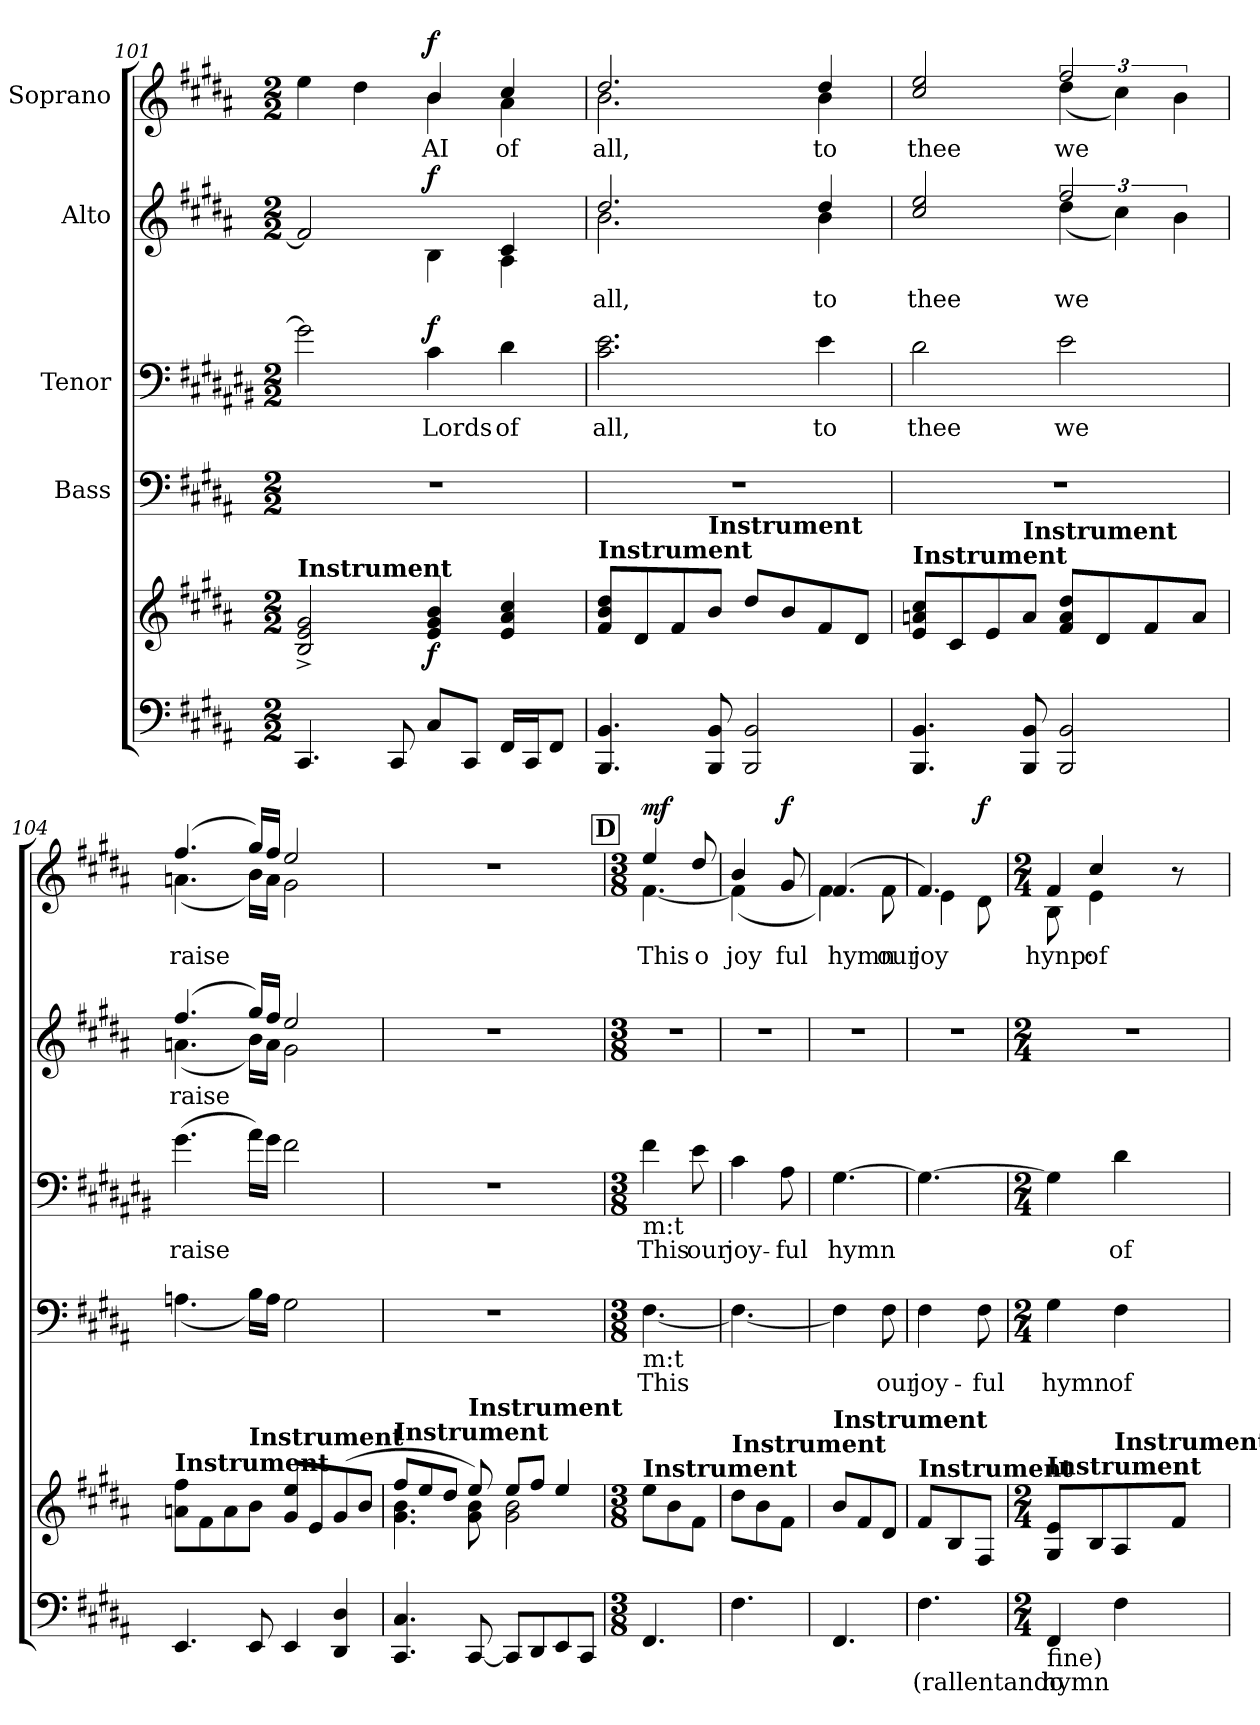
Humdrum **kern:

**kern	**text	**kern	**dynam	**kern	**text	**kern	**text	**dynam	**kern	**text	**dynam	**kern	**text	**dynam
*part5	*part5	*part5	*part5	*part4	*part4	*part3	*part3	*part3	*part2	*part2	*part2	*part1	*part1	*part1
*staff6	*staff6	*staff5	*staff5/6	*staff4	*staff4	*staff3	*staff3	*staff3	*staff2	*staff2	*staff2	*staff1	*staff1	*staff1
*	*	*	*	*I"Bass	*	*I"Tenor	*	*	*I"Alto	*	*	*I"Soprano	*	*
!!LO:PB:g=z
*clefF4	*	*clefG2	*	*clefF4	*	*clefF4	*	*	*clefG2	*	*	*clefG2	*	*
*	*	*	*	*	*	*ITrd1c2	*	*	*	*	*	*	*	*
*k[f#c#g#d#a#]	*	*k[f#c#g#d#a#]	*	*k[f#c#g#d#a#]	*	*k[f#c#g#d#a#]	*	*	*k[f#c#g#d#a#]	*	*	*k[f#c#g#d#a#]	*	*
*B:	*	*B:	*	*B:	*	*B:	*	*	*B:	*	*	*B:	*	*
*M2/2	*	*M2/2	*	*M2/2	*	*M2/2	*	*	*M2/2	*	*	*M2/2	*	*
=101	=101	=101	=101	=101	=101	=101	=101	=101	=101	=101	=101	=101	=101	=101
*	*	*	*	*	*	*	*	*	*^	*	*	*^	*	*
!	!	!LO:TX:a:B:t=Instrument	!	!	!	!	!	!	!	!	!	!	!	!	!	!
4.CC#/	.	2B/^ 2e/^ 2g#/^	.	1r	.	2f#\]	.	.	2f#/]	2.ryy	.	.	2ryy	4ee\	.	.
.	.	.	.	.	.	.	.	.	.	.	.	.	.	4dd#\	.	.
8CC#/	.	.	.	.	.	.	.	.	.	.	.	.	.	.	.	.
!	!	!	!LO:DY:b	!	!	!	!	!LO:DY:b	!	!	!	!LO:DY:b	!	!	!	!LO:DY:a
8C#/L	.	4e/ 4g#/ 4b/	f	.	.	4B\	Lords	f	4B\	.	.	f	4b/	4b\	AI	f
8CC#/J	.	.	.	.	.	.	.	.	.	.	.	.	.	.	.	.
16FF#/LL	.	4e/ 4a#/ 4cc#/	.	.	.	4c#\	of	.	4c#/	4A#\	.	.	4cc#/	4a#\	of	.
16CC#/J	.	.	.	.	.	.	.	.	.	.	.	.	.	.	.	.
8FF#/J	.	.	.	.	.	.	.	.	.	.	.	.	.	.	.	.
!!LO:PB:g=z	!!
=102	=102	=102	=102	=102	=102	=102	=102	=102	=102	=102	=102	=102	=102	=102	=102	=102
!	!	!LO:TX:a:B:t=Instrument	!	!	!	!	!	!	!	!	!	!	!	!	!	!
4.BBB/ 4.BB/	.	8f#/ 8b/ 8dd#/L	.	1r	.	2.B\ 2.d#\	all,	.	2.dd#/	2.b\	all,	.	2.dd#/	2.b\	all,	.
.	.	8d#/	.	.	.	.	.	.	.	.	.	.	.	.	.	.
.	.	8f#/	.	.	.	.	.	.	.	.	.	.	.	.	.	.
!	!	!LO:TX:a:B:t=Instrument	!	!	!	!	!	!	!	!	!	!	!	!	!	!
8BBB/ 8BB/	.	8b/J	.	.	.	.	.	.	.	.	.	.	.	.	.	.
2BBB/ 2BB/	.	8dd#/L	.	.	.	.	.	.	.	.	.	.	.	.	.	.
.	.	8b/	.	.	.	.	.	.	.	.	.	.	.	.	.	.
.	.	8f#/	.	.	.	4d#\	to	.	4dd#/	4b\	to	.	4dd#/	4b\	to	.
.	.	8d#/J	.	.	.	.	.	.	.	.	.	.	.	.	.	.
=103	=103	=103	=103	=103	=103	=103	=103	=103	=103	=103	=103	=103	=103	=103	=103	=103
!	!	!LO:TX:a:B:t=Instrument	!	!	!	!	!	!	!	!	!	!	!	!	!	!
4.BBB/ 4.BB/	.	8e/ 8an/ 8cc#/L	.	1r	.	2c#\	thee	.	2cc#/ 2ee/	2ryy	thee	.	2cc#/ 2ee/	2ryy	thee	.
.	.	8c#/	.	.	.	.	.	.	.	.	.	.	.	.	.	.
.	.	8e/	.	.	.	.	.	.	.	.	.	.	.	.	.	.
!	!	!LO:TX:a:B:t=Instrument	!	!	!	!	!	!	!	!	!	!	!	!	!	!
8BBB/ 8BB/	.	8a/J	.	.	.	.	.	.	.	.	.	.	.	.	.	.
2BBB/ 2BB/	.	8f#/ 8a/ 8dd#/L	.	.	.	2d#\	we	.	2ff#/	(6dd#\	we	.	2ff#/	(6dd#\	we	.
.	.	8d#/	.	.	.	.	.	.	.	.	.	.	.	.	.	.
.	.	.	.	.	.	.	.	.	.	6cc#\)	.	.	.	6cc#\)	.	.
.	.	8f#/	.	.	.	.	.	.	.	.	.	.	.	.	.	.
.	.	.	.	.	.	.	.	.	.	6b\	.	.	.	6b\	.	.
.	.	8a/J	.	.	.	.	.	.	.	.	.	.	.	.	.	.
=104	=104	=104	=104	=104	=104	=104	=104	=104	=104	=104	=104	=104	=104	=104	=104	=104
*	*	*	*	*^	*	*	*	*	*	*	*	*	*	*	*	*
!	!	!LO:TX:a:B:t=Instrument	!	!	!	!	!	!	!	!	!	!	!	!	!	!	!
4.EE/	.	8an\ 8ff#\L	.	1ryy	(>4.An\	.	(>4.f#\	raise	.	(>4.ff#/	(4.an\	raise­	.	(>4.ff#/	(4.an\	raise­	.
.	.	8f#\	.	.	.	.	.	.	.	.	.	.	.	.	.	.	.
.	.	8a\	.	.	.	.	.	.	.	.	.	.	.	.	.	.	.
!	!	!LO:TX:a:B:t=Instrument	!	!	!	!	!	!	!	!	!	!	!	!	!	!	!
8EE/	.	8b\J	.	.	16B\LL)	.	16g#\LL)	.	.	16gg#/LL)	16b\LL)	.	.	16gg#/LL)	16b\LL)	.	.
.	.	.	.	.	16A\JJ	.	16f#\JJ	.	.	16ff#/JJ	16a\JJ	.	.	16ff#/JJ	16a\JJ	.	.
4EE/	.	8g#/ 8ee/L	.	.	2G#\	.	2e\	.	.	2ee/	2g#\	.	.	2ee/	2g#\	.	.
.	.	8e/	.	.	.	.	.	.	.	.	.	.	.	.	.	.	.
4DD#/ 4D#/	.	(>8g#/	.	.	.	.	.	.	.	.	.	.	.	.	.	.	.
.	.	8b/J	.	.	.	.	.	.	.	.	.	.	.	.	.	.	.
*	*	*	*	*	*	*	*	*	*	*v	*v	*	*	*	*	*	*
*	*	*	*	*v	*v	*	*	*	*	*	*	*	*v	*v	*	*
!!LO:PB:g=z
=105	=105	=105	=105	=105	=105	=105	=105	=105	=105	=105	=105	=105	=105	=105
*	*	*^	*	*	*	*	*	*	*	*	*	*	*	*
!	!	!LO:TX:a:B:t=Instrument	!	!	!	!	!	!	!	!	!	!	!	!	!
4.CC#/ 4.C#/	.	4.g#\ 4.b\	8ff#/L	.	1r	.	1r	.	.	1r	.	.	1r	.	.
.	.	.	8ee/	.	.	.	.	.	.	.	.	.	.	.	.
.	.	.	8dd#/J	.	.	.	.	.	.	.	.	.	.	.	.
!	!	!LO:TX:a:B:t=Instrument	!	!	!	!	!	!	!	!	!	!	!	!	!
[8CC#/	.	8ee/)	8g#\ 8b\	.	.	.	.	.	.	.	.	.	.	.	.
8CC#/L]	.	2g#\ 2b\	8ee/L	.	.	.	.	.	.	.	.	.	.	.	.
8DD#/	.	.	8ff#/J	.	.	.	.	.	.	.	.	.	.	.	.
8EE/	.	.	4ee/	.	.	.	.	.	.	.	.	.	.	.	.
8CC#/J	.	.	.	.	.	.	.	.	.	.	.	.	.	.	.
*	*	*v	*v	*	*	*	*	*	*	*	*	*	*	*	*
!!LO:PB:g=z
!!LO:REH:place=s1:a:B:fs=12:t=D
=106	=106	=106	=106	=106	=106	=106	=106	=106	=106	=106	=106	=106	=106	=106
*M3/8	*	*M3/8	*	*M3/8	*	*M3/8	*	*	*M3/8	*	*	*M3/8	*	*
*	*	*	*	*^	*	*	*	*	*	*	*	*^	*	*
!	!	!	!	!	!	!	!LO:TX:b:t=m&colon;t	!	!	!	!	!	!	!	!	!
!	!	!	!	!LO:TX:b:t=m&colon;t	!	!	!	!	!	!	!	!	!	!	!	!
!	!	!LO:TX:a:B:t=Instrument	!	!	!	!	!	!	!	!	!	!	!	!	!	!
!	!	!	!	!	!	!	!	!	!	!	!	!	!	!	!	!LO:DY:a
4.FF#/	.	8ee\L	.	4.ryy	[4.F#\	This	4e\	This	.	4.r	.	.	4ee/	[4.f#\	This	mf
.	.	8b\	.	.	.	.	.	.	.	.	.	.	.	.	.	.
.	.	8f#\J	.	.	.	.	8d#\	our	.	.	.	.	8dd#/	.	o	.
=107	=107	=107	=107	=107	=107	=107	=107	=107	=107	=107	=107	=107	=107	=107	=107	=107
!	!	!LO:TX:a:B:t=Instrument	!	!	!	!	!	!	!	!	!	!	!	!	!	!
4.F#\	.	8dd#\L	.	4.ryy	4.F#\_	.	4B\	joy-	.	4.r	.	.	4b/	(4f#\]	joy­	.
.	.	8b\	.	.	.	.	.	.	.	.	.	.	.	.	.	.
!	!	!	!	!	!	!	!	!	!	!	!	!	!	!	!	!LO:DY:a
.	.	8f#\J	.	.	.	.	8G#\	-ful	.	.	.	.	8g#/	8ryy	ful	f
=108	=108	=108	=108	=108	=108	=108	=108	=108	=108	=108	=108	=108	=108	=108	=108	=108
!	!	!LO:TX:a:B:t=Instrument	!	!	!	!	!	!	!	!	!	!	!	!	!	!
4.FF#/	.	8b/L	.	4.ryy	4F#\]	.	[4.F#\	hymn	.	4.r	.	.	(>4.f#/	4f#\)	hymn	.
.	.	8f#/	.	.	.	.	.	.	.	.	.	.	.	.	.	.
.	.	8d#/J	.	.	8F#\	our	.	.	.	.	.	.	.	8f#\	our	.
=109	=109	=109	=109	=109	=109	=109	=109	=109	=109	=109	=109	=109	=109	=109	=109	=109
!	!	!LO:TX:a:B:t=Instrument	!	!	!	!	!	!	!	!	!	!	!	!	!	!
4.F#\	(rallentando­	8f#/L	.	4.ryy	4F#\	joy-	4.F#\_	.	.	4.r	.	.	4.f#/)	4e\	joy­	.
.	.	8B/	.	.	.	.	.	.	.	.	.	.	.	.	.	.
!	!	!	!	!	!	!	!	!	!	!	!	!	!	!	!	!LO:DY:b
.	.	8F#/J	.	.	8F#\	-ful	.	.	.	.	.	.	.	8d#\	.	f
*	*	*	*	*	*	*	*	*	*	*	*	*	*v	*v	*	*
=110	=110	=110	=110	=110	=110	=110	=110	=110	=110	=110	=110	=110	=110	=110	=110
*M2/4	*	*M2/4	*	*M2/4	*	*	*M2/4	*	*	*M2/4	*	*	*M2/4	*	*
*	*	*	*	*	*	*	*	*	*	*	*	*	*^	*	*
*	*	*	*	*	*	*	*	*	*	*	*	*	*	*^	*	*
!	!	!LO:TX:a:B:t=Instrument	!	!	!	!	!	!	!	!	!	!	!	!	!	!	!
!LO:TX:b:t=fine)	!	!	!	!	!	!	!	!	!	!	!	!	!	!	!	!	!
4FF#/	hymn­	8G#/ 8e/L	.	2ryy	4G#\	hymn	4F#\]	.	.	2r	.	.	8B\	4f#/	8ryy	hynp:	.
.	.	8B/	.	.	.	.	.	.	.	.	.	.	4e\	.	4cc#/	of	.
!	!	!LO:TX:a:B:t=Instrument	!	!	!	!	!	!	!	!	!	!	!	!	!	!	!
4F#\	.	8A#/	.	.	4F#\	of	4c#\	of	.	.	.	.	.	4ryy	.	.	.
.	.	8f#/J	.	.	.	.	.	.	.	.	.	.	8ryy	.	8r	.	.
*	*	*	*	*v	*v	*	*	*	*	*	*	*	*v	*v	*v	*	*
=	=	=	=	=	=	=	=	=	=	=	=	=	=	=
*-	*-	*-	*-	*-	*-	*-	*-	*-	*-	*-	*-	*-	*-	*-
